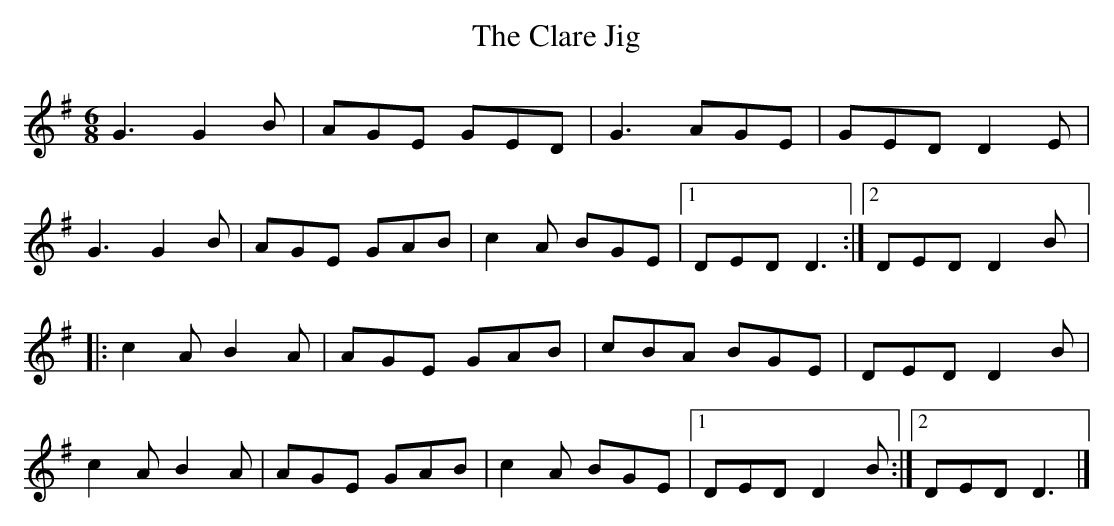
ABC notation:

X:1
T:The Clare Jig
M:6/8
K:Em
G3G2B | AGE GED | G3 AGE | GED D2E |
G3G2B | AGE GAB | c2A BGE |1 DED D3 :|2 DED D2B |:
c2A B2A | AGE GAB | cBA BGE | DED D2B |
c2A B2A | AGE GAB | c2A BGE |1 DED D2B :|2 DED D3 |]
